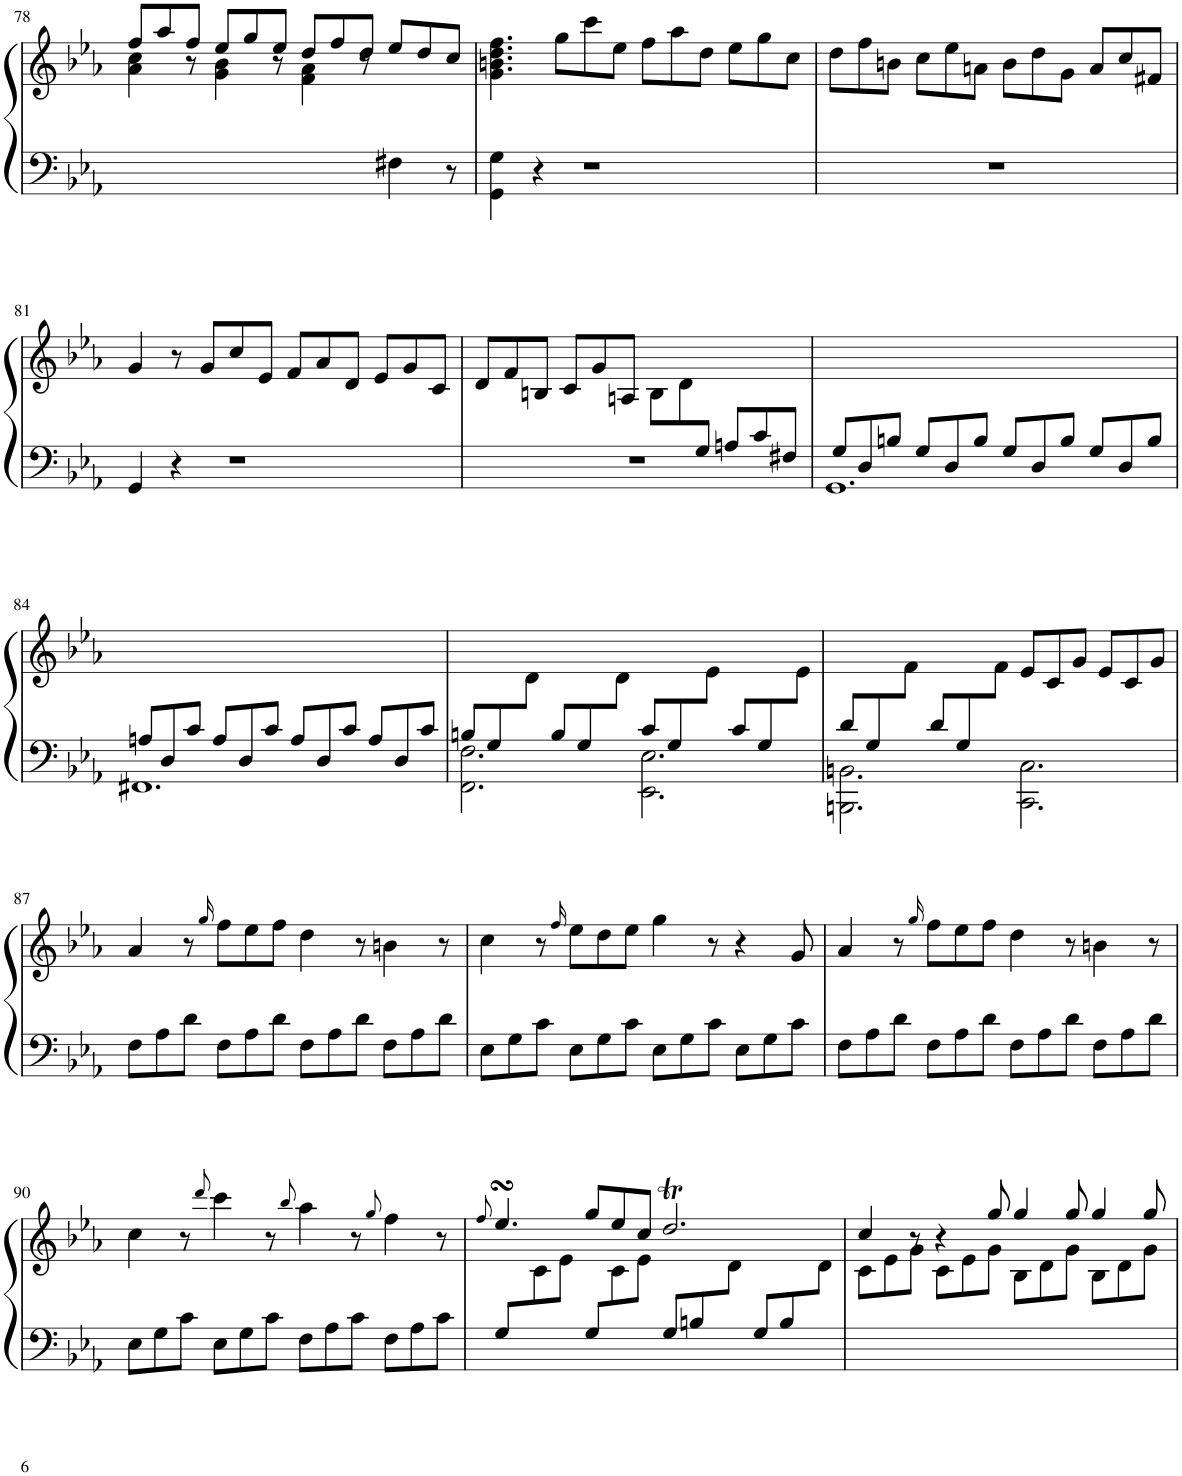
**kern	**kern
*part1	*part1
*staff2	*staff1
*I"Piano	*
*I'Pno.	*
!!LO:PB:g=z
*clefF4	*clefG2
*k[b-e-a-]	*k[b-e-a-]
*M12/8	*M12/8
=78	=78
*	*^
4ryy	8ff/L	4a-\ 4cc\
.	8aa-/	.
8r	8ff/J	8ryy
4ryy	8ee-/L	4g\ 4b-\
.	8gg/	.
8r	8ee-/J	8ryy
4ryy	8dd/L	4f\ 4a-\
.	8ff/	.
8r	8dd/J	2ryy
4F#X\	8ee-/L	.
.	8dd/	.
8r	8cc/J	.
*	*v	*v
=79	=79
4GG\ 4G\	4.g\ 4.bn\ 4.dd\ 4.ff\
4r	.
.	8gg\L
1r	8ccc\
.	8ee-\J
.	8ff\L
.	8aa-\
.	8dd\J
.	8ee-\L
.	8gg\
.	8cc\J
=80	=80
1.r	8dd\L
.	8ff\
.	8bn\J
.	8cc\L
.	8ee-\
.	8an\J
.	8b\L
.	8dd\
.	8g\J
.	8a/L
.	8cc/
.	8f#X/J
!!LO:LB:g=z
=81	=81
4GG/	4g/
4r	8r
.	8g/L
1r	8cc/
.	8e-/J
.	8f/L
.	8a-/
.	8d/J
.	8e-/L
.	8g/
.	8c/J
=82	=82
*^	*
1ryy	1.r	8d/L
.	.	8f/
.	.	8Bn/J
.	.	8c/L
.	.	8g/
.	.	8An/J
.	.	8B\L
.	.	8d\
8G/J	.	2ryy
8An/L	.	.
8c/	.	.
8F#X/J	.	.
=83	=83	=83
8G/L	1.GG	1.ryy
8D/	.	.
8Bn/J	.	.
8G/L	.	.
8D/	.	.
8B/J	.	.
8G/L	.	.
8D/	.	.
8B/J	.	.
8G/L	.	.
8D/	.	.
8B/J	.	.
!!LO:LB:g=z
=84	=84	=84
8An/L	1.FF#X	1.ryy
8D/	.	.
8c/J	.	.
8A/L	.	.
8D/	.	.
8c/J	.	.
8A/L	.	.
8D/	.	.
8c/J	.	.
8A/L	.	.
8D/	.	.
8c/J	.	.
=85	=85	=85
8Bn/L	2.FF\ 2.F\	4ryy
8G/	.	.
8ryy	.	8d\J
8B/L	.	4ryy
8G/	.	.
8ryy	.	8d\J
8c/L	2.EE-\ 2.E-\	4ryy
8G/	.	.
8ryy	.	8e-\J
8c/L	.	4ryy
8G/	.	.
8ryy	.	8e-\J
=86	=86	=86
8d/L	2.BBBn\ 2.BBn\	4ryy
8G/	.	.
8ryy	.	8f\J
8d/L	.	4ryy
8G/	.	.
2..ryy	.	8f\J
.	2.CC\ 2.C\	8e-/L
.	.	8c/
.	.	8g/J
.	.	8e-/L
.	.	8c/
.	.	8g/J
*v	*v	*
!!LO:LB:g=z
=87	=87
8F\L	4a-/
8A-\	.
8d\J	8r
.	16qgg/
8F\L	8ff\L
8A-\	8ee-\
8d\J	8ff\J
8F\L	4dd\
8A-\	.
8d\J	8r
8F\L	4bn\
8A-\	.
8d\J	8r
=88	=88
8E-\L	4cc\
8G\	.
8c\J	8r
.	16qff/
8E-\L	8ee-\L
8G\	8dd\
8c\J	8ee-\J
8E-\L	4gg\
8G\	.
8c\J	8r
8E-\L	4r
8G\	.
8c\J	8g/
=89	=89
8F\L	4a-/
8A-\	.
8d\J	8r
.	16qgg/
8F\L	8ff\L
8A-\	8ee-\
8d\J	8ff\J
8F\L	4dd\
8A-\	.
8d\J	8r
8F\L	4bn\
8A-\	.
8d\J	8r
!!LO:LB:g=z
=90	=90
8E-\L	4cc\
8G\	.
8c\J	8r
.	8qddd/
8E-\L	4ccc\
8G\	.
8c\J	8r
.	8qbb-/
8F\L	4aa-\
8A-\	.
8c\J	8r
.	8qgg/
8F\L	4ff\
8A-\	.
8c\J	8r
=91	=91
.	8qff/
*	*^
8G/L	4.ee-sSSs/	8ryy
4ryy	.	8c\
.	.	8e-\J
8G/L	8gg/L	8ryy
4ryy	8ee-/	8c\
.	8cc/J	8e-\J
8G/L	2.ddt/	4ryy
8Bn/	.	.
8ryy	.	8d\J
8G/L	.	4ryy
8B/	.	.
8ryy	.	8d\J
=92	=92	=92
1.ryy	4cc/	8c\L
.	.	8e-\
.	8r	8g\J
.	4r	8c\L
.	.	8e-\
.	8gg/	8g\J
.	4gg/	8B-\L
.	.	8d\
.	8gg/	8g\J
.	4gg/	8B-\L
.	.	8d\
.	8gg/	8g\J
*	*v	*v
=	=
*-	*-
